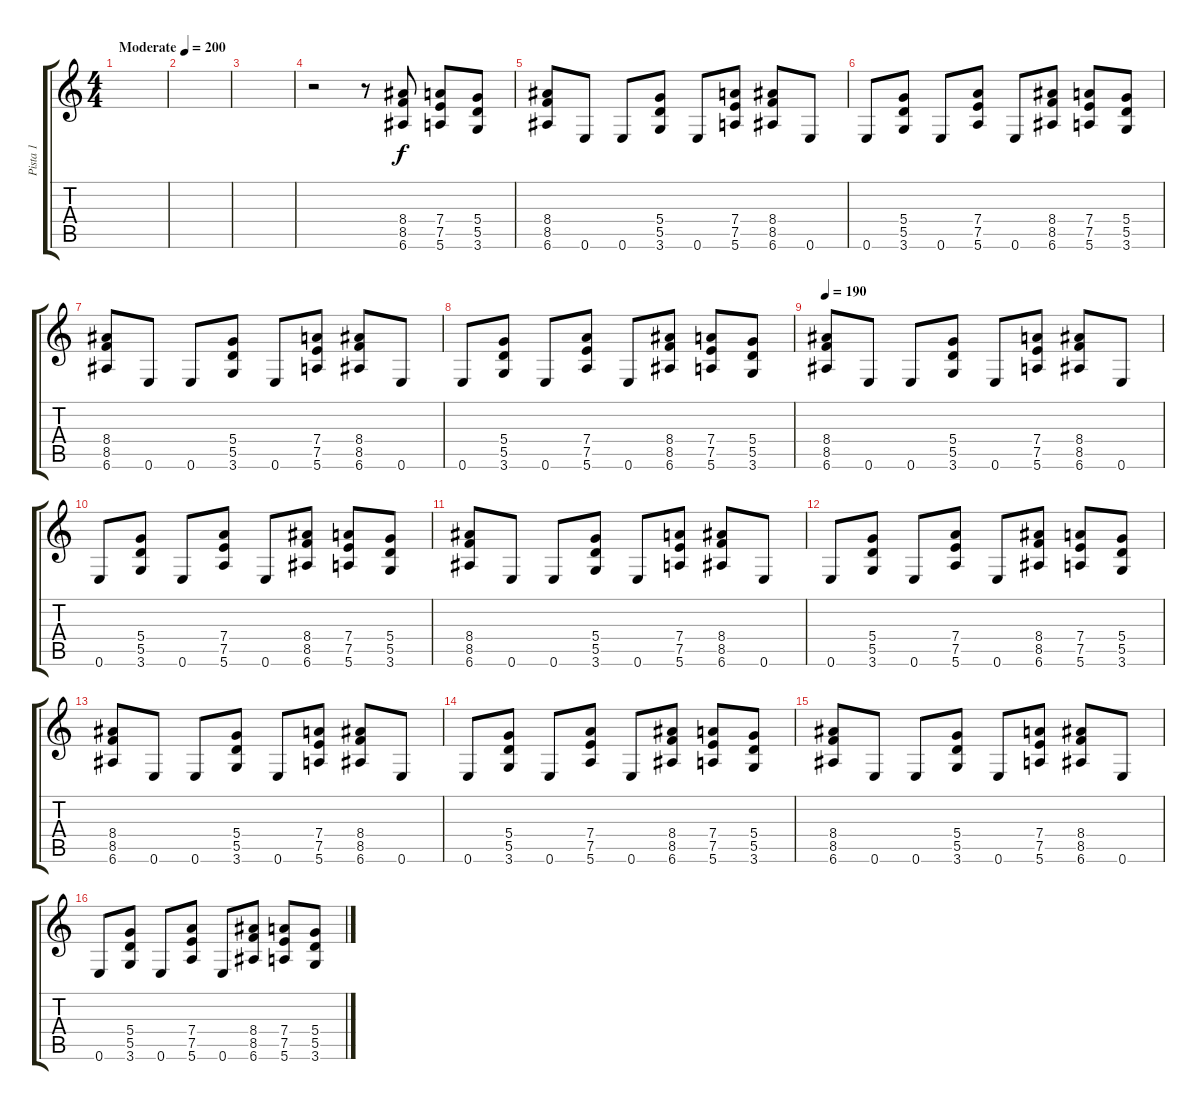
\track ("Pista 1" "Pista 1") {instrument distortionguitar}
\staff {score tabs}
\tuning (E4 B3 G3 D3 A2 E2) {hide}
\ts (4 4)
\tempo (200 "Moderate")
\clef g2
\ks c
|
|
|
r.2 r.8 (8.4 8.5 6.6).8 (7.4 7.5 5.6).8 (5.4 5.5 3.6).8 |
(8.4 8.5 6.6).8 0.6.8 0.6.8 (5.4 5.5 3.6).8 0.6.8 (7.4 7.5 5.6).8 (8.4 8.5 6.6).8 0.6.8 |
0.6.8 (5.4 5.5 3.6).8 0.6.8 (7.4 7.5 5.6).8 0.6.8 (8.4 8.5 6.6).8 (7.4 7.5 5.6).8 (5.4 5.5 3.6).8 |
(8.4 8.5 6.6).8 0.6.8 0.6.8 (5.4 5.5 3.6).8 0.6.8 (7.4 7.5 5.6).8 (8.4 8.5 6.6).8 0.6.8 |
0.6.8 (5.4 5.5 3.6).8 0.6.8 (7.4 7.5 5.6).8 0.6.8 (8.4 8.5 6.6).8 (7.4 7.5 5.6).8 (5.4 5.5 3.6).8 |
\tempo 190
(8.4 8.5 6.6).8 0.6.8 0.6.8 (5.4 5.5 3.6).8 0.6.8 (7.4 7.5 5.6).8 (8.4 8.5 6.6).8 0.6.8 |
0.6.8 (5.4 5.5 3.6).8 0.6.8 (7.4 7.5 5.6).8 0.6.8 (8.4 8.5 6.6).8 (7.4 7.5 5.6).8 (5.4 5.5 3.6).8 |
(8.4 8.5 6.6).8 0.6.8 0.6.8 (5.4 5.5 3.6).8 0.6.8 (7.4 7.5 5.6).8 (8.4 8.5 6.6).8 0.6.8 |
0.6.8 (5.4 5.5 3.6).8 0.6.8 (7.4 7.5 5.6).8 0.6.8 (8.4 8.5 6.6).8 (7.4 7.5 5.6).8 (5.4 5.5 3.6).8 |
(8.4 8.5 6.6).8 0.6.8 0.6.8 (5.4 5.5 3.6).8 0.6.8 (7.4 7.5 5.6).8 (8.4 8.5 6.6).8 0.6.8 |
0.6.8 (5.4 5.5 3.6).8 0.6.8 (7.4 7.5 5.6).8 0.6.8 (8.4 8.5 6.6).8 (7.4 7.5 5.6).8 (5.4 5.5 3.6).8 |
(8.4 8.5 6.6).8 0.6.8 0.6.8 (5.4 5.5 3.6).8 0.6.8 (7.4 7.5 5.6).8 (8.4 8.5 6.6).8 0.6.8 |
0.6.8 (5.4 5.5 3.6).8 0.6.8 (7.4 7.5 5.6).8 0.6.8 (8.4 8.5 6.6).8 (7.4 7.5 5.6).8 (5.4 5.5 3.6).8
